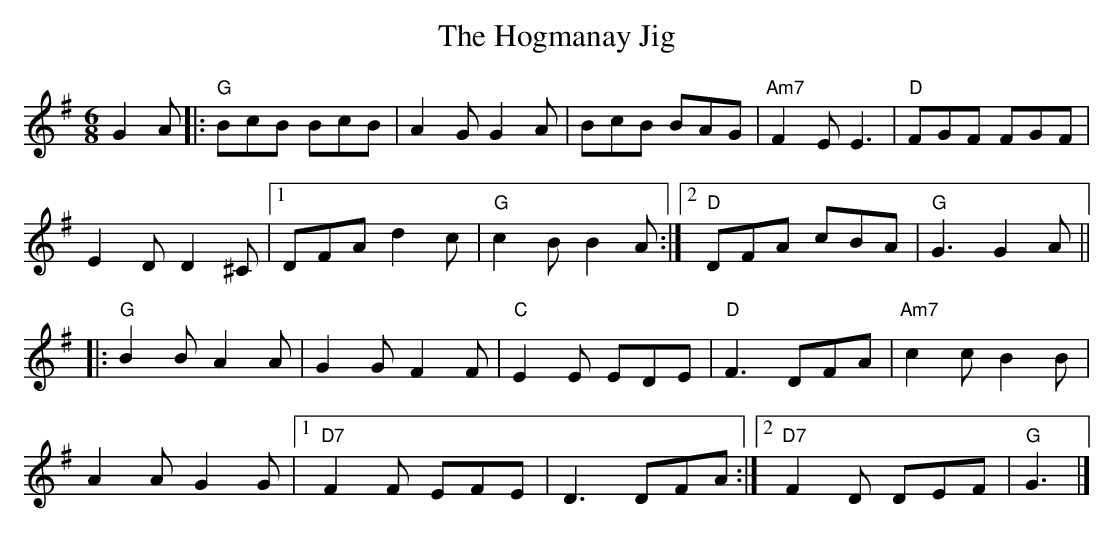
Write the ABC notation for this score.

X:1
T:The Hogmanay Jig
L:1/4
M:6/8
K:G
V:1
G A/ |: "G" B/c/B/ B/c/B/ | A G/ G A/ | B/c/B/ B/A/G/ |  "Am7" F E/ E3/2 | "D" F/G/F/ F/G/F/ |
E D/ D ^C/ |1 D/F/A/ d c/ |  "G" c B/ B A/ :|2 "D" D/F/A/ c/B/A/ | "G" G3/2 G A/ ||
|:"G" B B/ A A/ |  G G/ F F/ | "C" E E/ E/D/E/ | "D" F3/2 D/F/A/ | "Am7" c c/ B B/ |
A A/ G G/ |1 "D7" F F/ E/F/E/ | D3/2 D/F/A/ :|2 "D7" F D/ D/E/F/ |  "G" G3/2 |]
